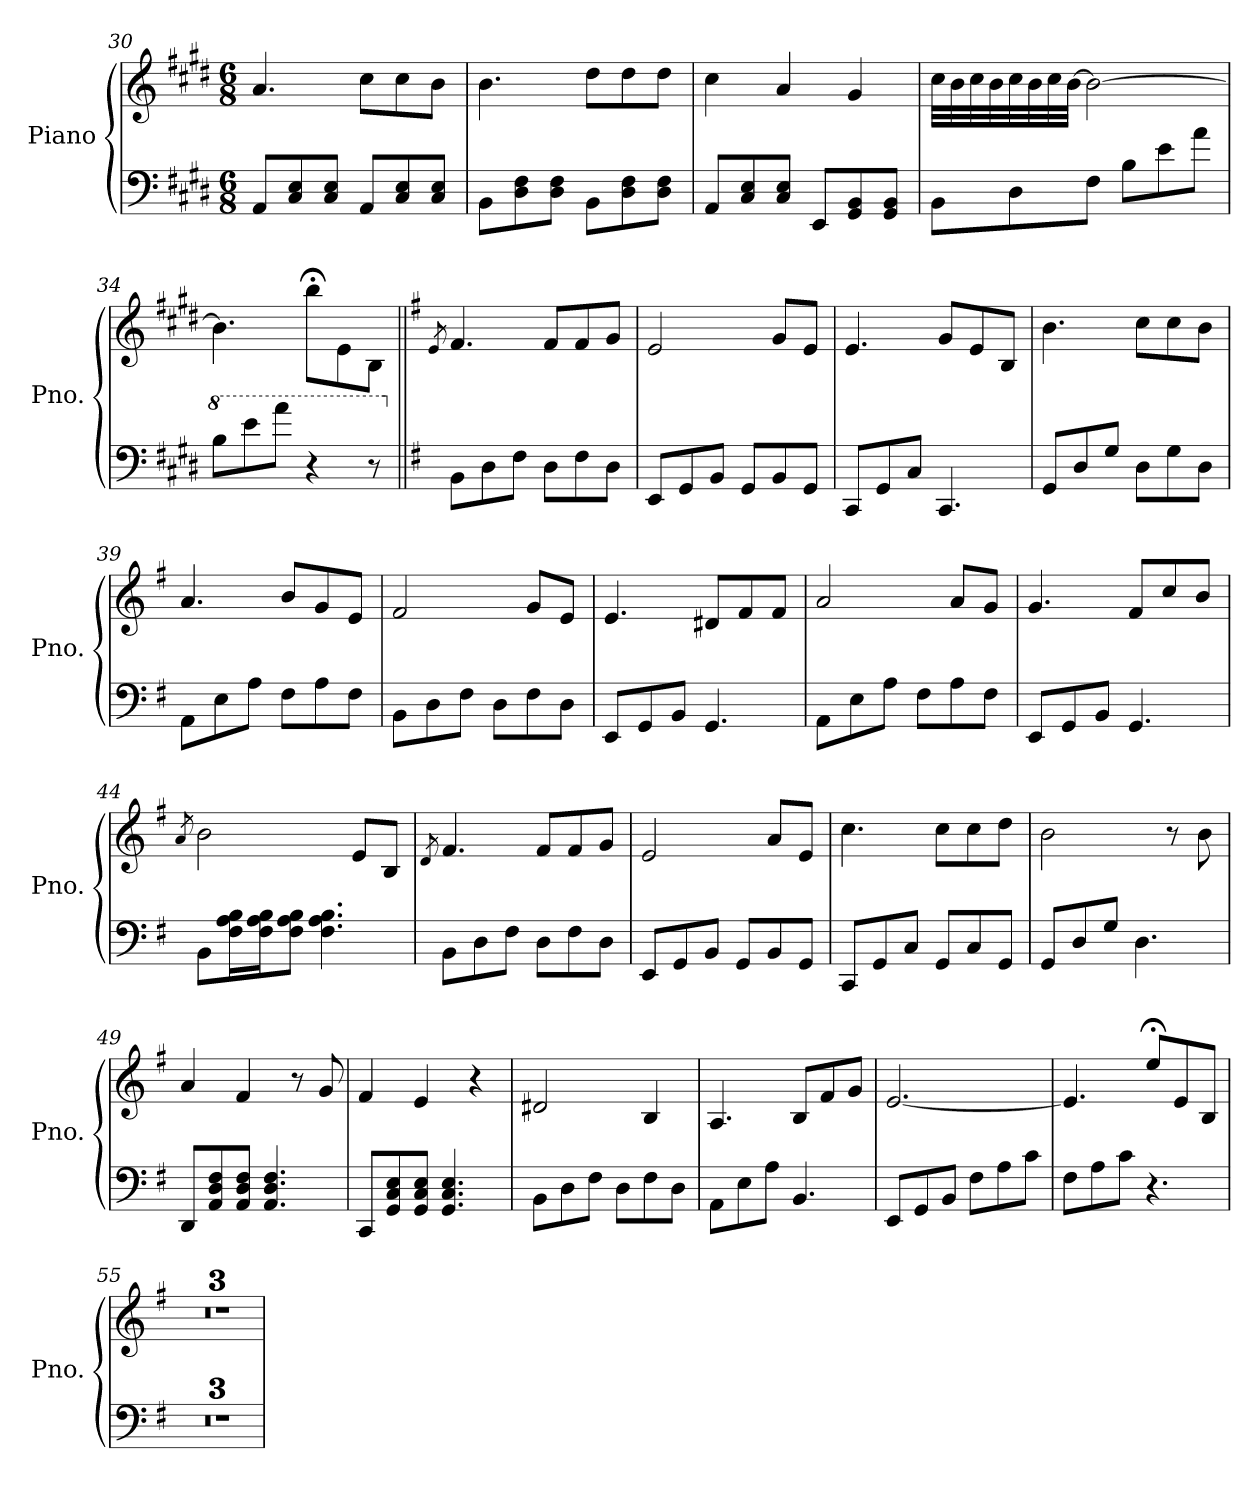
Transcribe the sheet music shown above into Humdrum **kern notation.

**kern	**kern
*part1	*part1
*staff2	*staff1
*I"Piano	*
*I'Pno.	*
*clefF4	*clefG2
*k[f#c#g#d#]	*k[f#c#g#d#]
*M6/8	*M6/8
=30	=30
8AA/L	4.a/
8C#/ 8E/	.
8C#/ 8E/J	.
8AA/L	8cc#\L
8C#/ 8E/	8cc#\
8C#/ 8E/J	8b\J
!!LO:PB:g=z
=31	=31
8BB\L	4.b\
8D#\ 8F#\	.
8D#\ 8F#\J	.
8BB\L	8dd#\L
8D#\ 8F#\	8dd#\
8D#\ 8F#\J	8dd#\J
=32	=32
8AA/L	4cc#\
8C#/ 8E/	.
8C#/ 8E/J	4a/
8EE/L	.
8GG#/ 8BB/	4g#/
8GG#/ 8BB/J	.
=33	=33
8BB\L	32cc#\LLL
.	32b\
.	32cc#\
.	32b\
8D#\	32cc#\
.	32b\
.	32cc#\
.	[32b\JJJ
8F#\J	2b\_
8B\L	.
8e\	.
8a\J	.
=34	=34
*8va	*
8b\L	4.b\]
8ee\	.
8aa\J	.
4r	8bb;<\L
.	8e\
8r	8B\J
=35||	=35||
*k[f#]	*k[f#]
.	8qe/
*X8va	*
8BB\L	4.f#/
8D\	.
8F#\J	.
8D\L	8f#/L
8F#\	8f#/
8D\J	8g/J
!!LO:LB:g=z
=36	=36
8EE/L	2e/
8GG/	.
8BB/J	.
8GG/L	.
8BB/	8g/L
8GG/J	8e/J
=37	=37
8CC/L	4.e/
8GG/	.
8C/J	.
4.CC/	8g/L
.	8e/
.	8B/J
=38	=38
8GG/L	4.b\
8D/	.
8G/J	.
8D\L	8cc\L
8G\	8cc\
8D\J	8b\J
=39	=39
8AA\L	4.a/
8E\	.
8A\J	.
8F#\L	8b/L
8A\	8g/
8F#\J	8e/J
=40	=40
8BB\L	2f#/
8D\	.
8F#\J	.
8D\L	.
8F#\	8g/L
8D\J	8e/J
!!LO:LB:g=z
=41	=41
8EE/L	4.e/
8GG/	.
8BB/J	.
4.GG/	8d#X/L
.	8f#/
.	8f#/J
=42	=42
8AA\L	2a/
8E\	.
8A\J	.
8F#\L	.
8A\	8a/L
8F#\J	8g/J
=43	=43
8EE/L	4.g/
8GG/	.
8BB/J	.
4.GG/	8f#/L
.	8cc/
.	8b/J
=44	=44
.	8qa/
8BB\L	2b\
16F#\ 16A\ 16B\L	.
16F#\ 16A\ 16B\J	.
8F#\ 8A\ 8B\J	.
4.F#\ 4.A\ 4.B\	.
.	8e/L
.	8B/J
=45	=45
.	8qd/
8BB\L	4.f#/
8D\	.
8F#\J	.
8D\L	8f#/L
8F#\	8f#/
8D\J	8g/J
!!LO:LB:g=z
=46	=46
8EE/L	2e/
8GG/	.
8BB/J	.
8GG/L	.
8BB/	8a/L
8GG/J	8e/J
=47	=47
8CC/L	4.cc\
8GG/	.
8C/J	.
8GG/L	8cc\L
8C/	8cc\
8GG/J	8dd\J
=48	=48
8GG/L	2b\
8D/	.
8G/J	.
4.D\	.
.	8r
.	8b\
=49	=49
8DD/L	4a/
8AA/ 8D/ 8F#/	.
8AA/ 8D/ 8F#/J	4f#/
4.AA/ 4.D/ 4.F#/	.
.	8r
.	8g/
=50	=50
8CC/L	4f#/
8GG/ 8C/ 8E/	.
8GG/ 8C/ 8E/J	4e/
4.GG/ 4.C/ 4.E/	.
.	4r
!!LO:LB:g=z
=51	=51
8BB\L	2d#X/
8D\	.
8F#\J	.
8D\L	.
8F#\	4B/
8D\J	.
=52	=52
8AA\L	4.A/
8E\	.
8A\J	.
4.BB/	8B/L
.	8f#/
.	8g/J
=53	=53
8EE/L	[2.e/
8GG/	.
8BB/J	.
8F#\L	.
8A\	.
8c\J	.
=54	=54
*8va	*
8f#\L	4.e/]
8a\	.
8cc\J	.
4.r	8ee;</L
.	8e/
.	8B/J
!!LO:LB:g=z
=55	=55
*X8va	*
2.r	2.r
=56	=56
2.r	2.r
=57	=57
2.r	2.r
=	=
*-	*-
